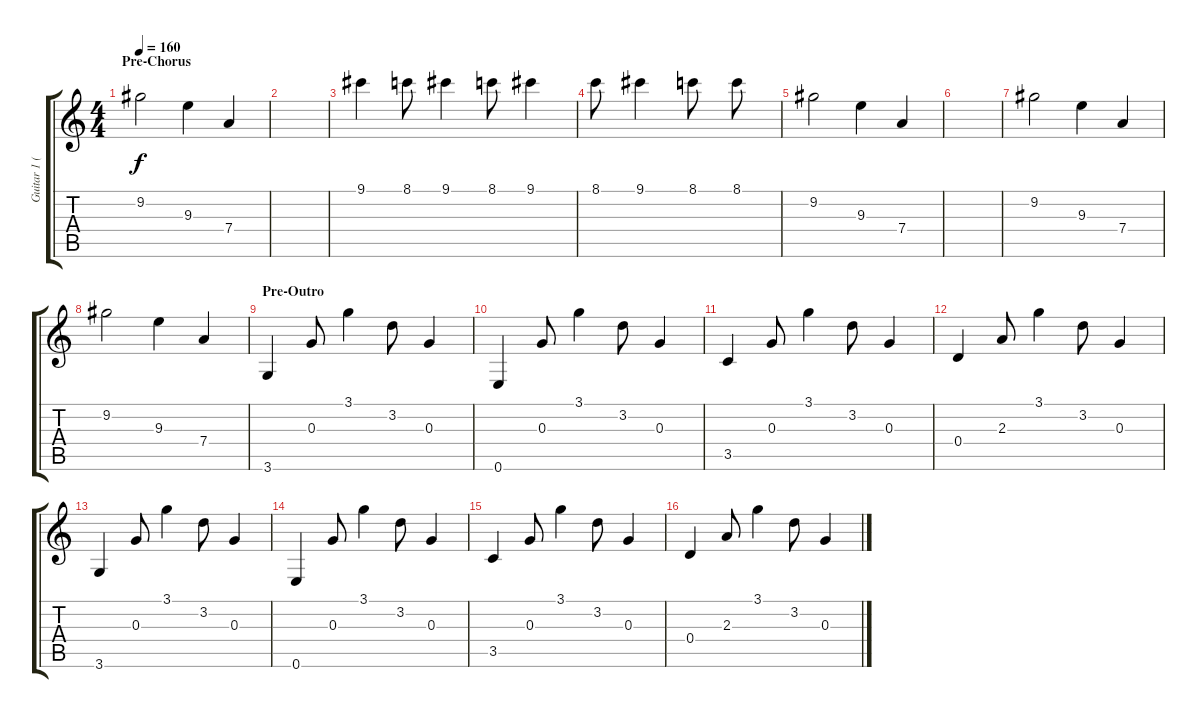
\track ("Guitar 1 (clean)" "Guitar 1 (") {instrument acousticguitarsteel}
\staff {score tabs}
\tuning (E4 B3 G3 D3 A2 E2) {hide}
\ts (4 4)
\section ("" "Pre-Chorus")
\tempo 160
\clef g2
\ks c
9.2.2{dy f} 9.3.4 7.4.4 |
|
9.1.4 8.1.8 9.1.4 8.1.8 9.1.4 |
8.1.8 9.1.4 8.1.8 8.1.8 |
9.2.2 9.3.4 7.4.4 |
|
9.2.2 9.3.4 7.4.4 |
9.2.2 9.3.4 7.4.4 |
\section ("" "Pre-Outro")
3.6.4 0.3.8 3.1.4 3.2.8 0.3.4 |
0.6.4 0.3.8 3.1.4 3.2.8 0.3.4 |
3.5.4 0.3.8 3.1.4 3.2.8 0.3.4 |
0.4.4 2.3.8 3.1.4 3.2.8 0.3.4 |
3.6.4 0.3.8 3.1.4 3.2.8 0.3.4 |
0.6.4 0.3.8 3.1.4 3.2.8 0.3.4 |
3.5.4 0.3.8 3.1.4 3.2.8 0.3.4 |
0.4.4 2.3.8 3.1.4 3.2.8 0.3.4
